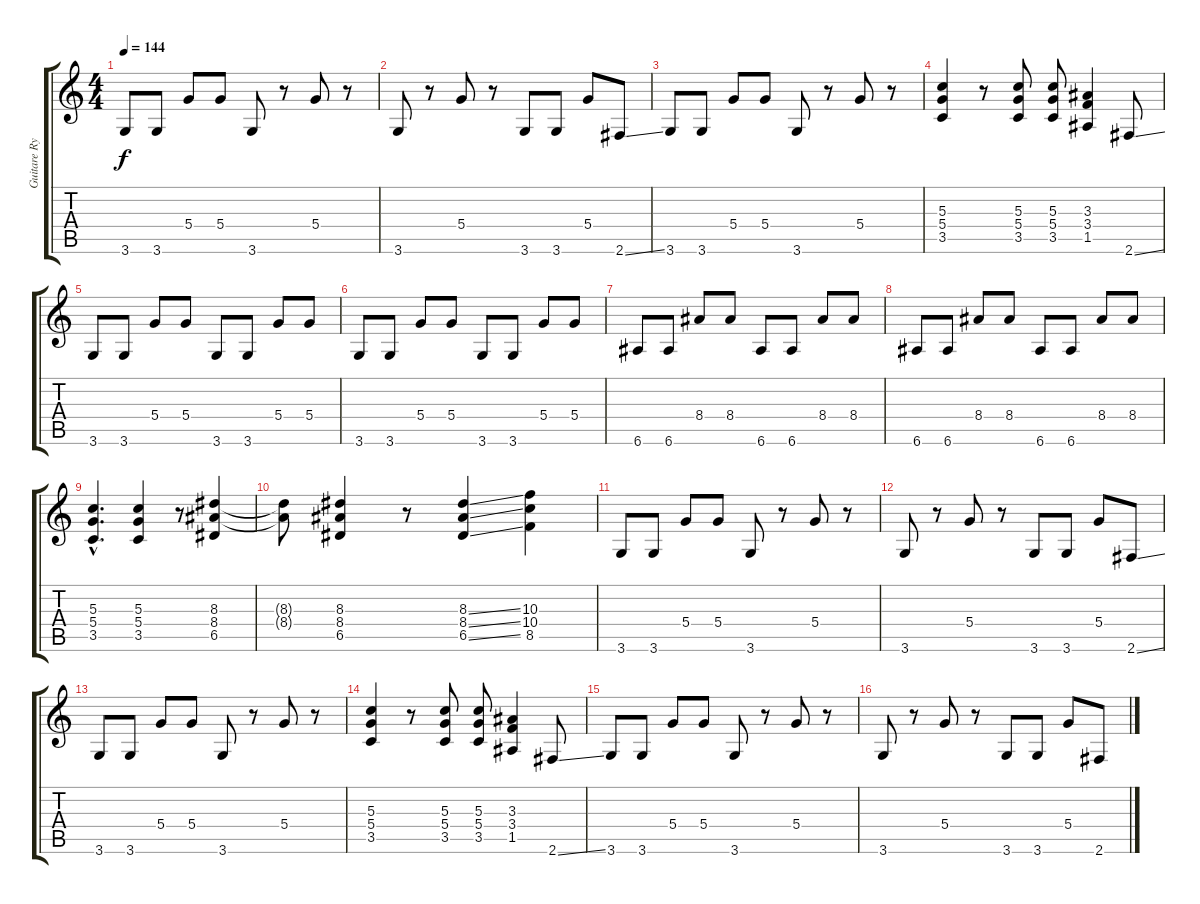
\track ("Guitare Rythmique" "Guitare Ry") {instrument distortionguitar}
\staff {score tabs}
\tuning (E4 B3 G3 D3 A2 E2) {hide}
\ts (4 4)
\tempo 144
\clef g2
\ks c
3.6.8{dy f} 3.6.8 5.4.8 5.4.8 3.6.8 r.8 5.4.8 r.8 |
3.6.8 r.8 5.4.8 r.8 3.6.8 3.6.8 5.4.8 2.6{ss}.8 |
3.6.8 3.6.8 5.4.8 5.4.8 3.6.8 r.8 5.4.8 r.8 |
(5.3 5.4 3.5).4 r.8 (5.3 5.4 3.5).8 (5.3 5.4 3.5).8 (3.3 3.4 1.5).4 2.6{ss}.8 |
3.6.8 3.6.8 5.4.8 5.4.8 3.6.8 3.6.8 5.4.8 5.4.8 |
3.6.8 3.6.8 5.4.8 5.4.8 3.6.8 3.6.8 5.4.8 5.4.8 |
6.6.8 6.6.8 8.4.8 8.4.8 6.6.8 6.6.8 8.4.8 8.4.8 |
6.6.8 6.6.8 8.4.8 8.4.8 6.6.8 6.6.8 8.4.8 8.4.8 |
(5.3{hac} 5.4{hac} 3.5{hac}).4{d} (5.3 5.4 3.5).4 r.8 (8.3 8.4 6.5).4 |
(8.3{t} 8.4{t}).8 (8.3 8.4 6.5).4 r.8 (8.3{ss} 8.4{ss} 6.5{ss}).4 (10.3 10.4 8.5).4 |
3.6.8 3.6.8 5.4.8 5.4.8 3.6.8 r.8 5.4.8 r.8 |
3.6.8 r.8 5.4.8 r.8 3.6.8 3.6.8 5.4.8 2.6{ss}.8 |
3.6.8 3.6.8 5.4.8 5.4.8 3.6.8 r.8 5.4.8 r.8 |
(5.3 5.4 3.5).4 r.8 (5.3 5.4 3.5).8 (5.3 5.4 3.5).8 (3.3 3.4 1.5).4 2.6{ss}.8 |
3.6.8 3.6.8 5.4.8 5.4.8 3.6.8 r.8 5.4.8 r.8 |
3.6.8 r.8 5.4.8 r.8 3.6.8 3.6.8 5.4.8 2.6{ss}.8
